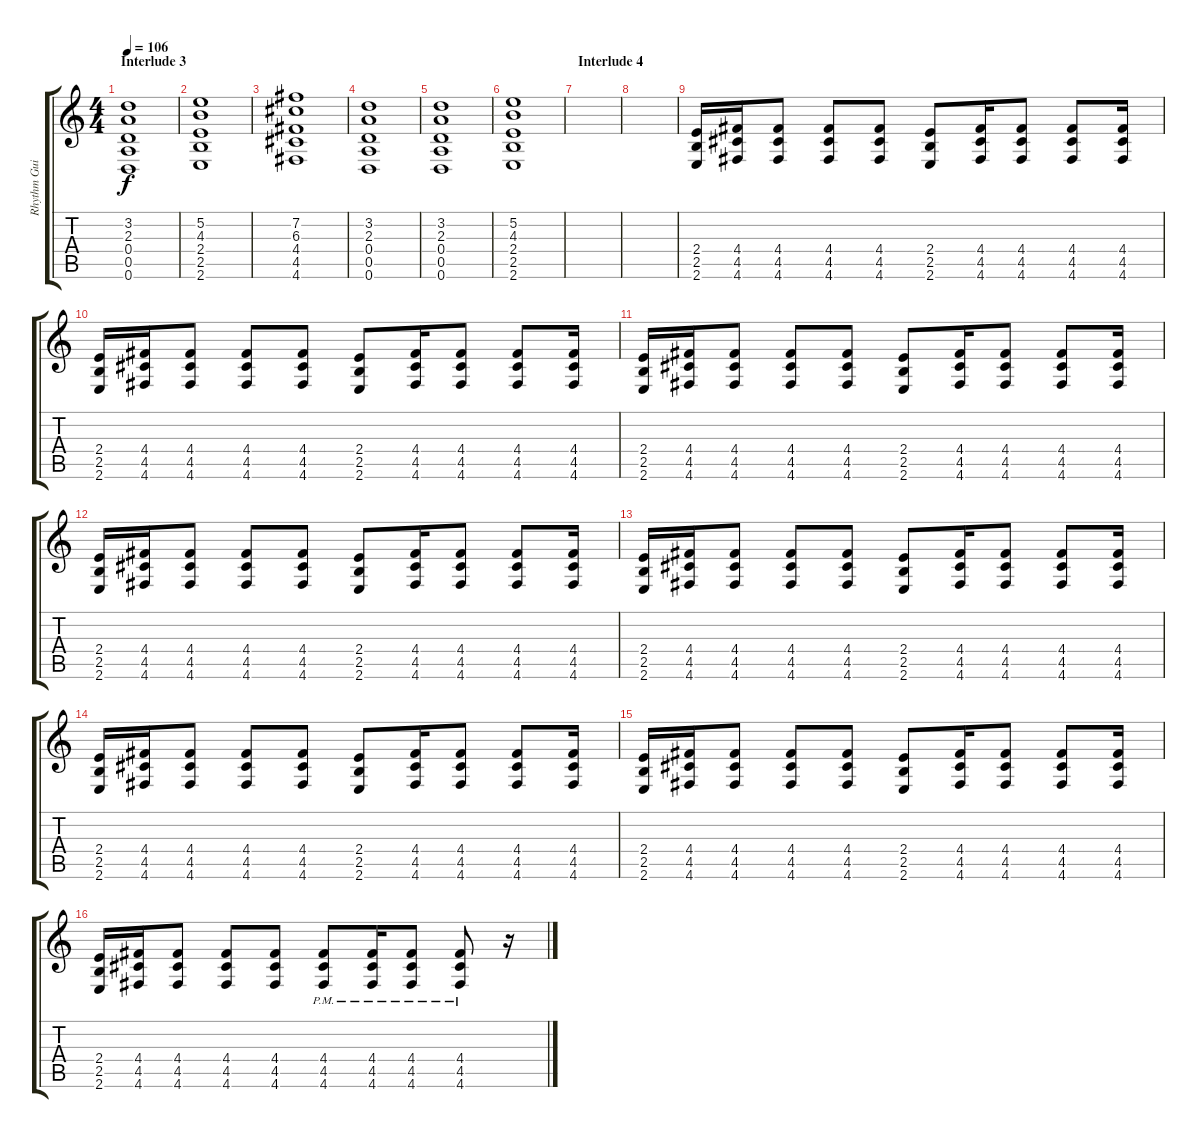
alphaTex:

\track ("Rhythm Guitar" "Rhythm Gui") {instrument overdrivenguitar}
\staff {score tabs}
\tuning (E4 B3 G3 D3 A2 D2) {hide}
\ts (4 4)
\section ("" "Interlude 3")
\tempo 106
\clef g2
\ks c
(3.2 2.3 0.4 0.5 0.6).1{dy f} |
(5.2 4.3 2.4 2.5 2.6).1 |
(7.2 6.3 4.4 4.5 4.6).1 |
(3.2 2.3 0.4 0.5 0.6).1 |
(3.2 2.3 0.4 0.5 0.6).1 |
(5.2 4.3 2.4 2.5 2.6).1 |
\section ("" "Interlude 4")
|
|
(2.4 2.5 2.6).16 (4.4 4.5 4.6).16 (4.4 4.5 4.6).8 (4.4 4.5 4.6).8 (4.4 4.5 4.6).8 (2.4 2.5 2.6).8 (4.4 4.5 4.6).16 (4.4 4.5 4.6).8 (4.4 4.5 4.6).8 (4.4 4.5 4.6).16 |
(2.4 2.5 2.6).16 (4.4 4.5 4.6).16 (4.4 4.5 4.6).8 (4.4 4.5 4.6).8 (4.4 4.5 4.6).8 (2.4 2.5 2.6).8 (4.4 4.5 4.6).16 (4.4 4.5 4.6).8 (4.4 4.5 4.6).8 (4.4 4.5 4.6).16 |
(2.4 2.5 2.6).16 (4.4 4.5 4.6).16 (4.4 4.5 4.6).8 (4.4 4.5 4.6).8 (4.4 4.5 4.6).8 (2.4 2.5 2.6).8 (4.4 4.5 4.6).16 (4.4 4.5 4.6).8 (4.4 4.5 4.6).8 (4.4 4.5 4.6).16 |
(2.4 2.5 2.6).16 (4.4 4.5 4.6).16 (4.4 4.5 4.6).8 (4.4 4.5 4.6).8 (4.4 4.5 4.6).8 (2.4 2.5 2.6).8 (4.4 4.5 4.6).16 (4.4 4.5 4.6).8 (4.4 4.5 4.6).8 (4.4 4.5 4.6).16 |
(2.4 2.5 2.6).16 (4.4 4.5 4.6).16 (4.4 4.5 4.6).8 (4.4 4.5 4.6).8 (4.4 4.5 4.6).8 (2.4 2.5 2.6).8 (4.4 4.5 4.6).16 (4.4 4.5 4.6).8 (4.4 4.5 4.6).8 (4.4 4.5 4.6).16 |
(2.4 2.5 2.6).16 (4.4 4.5 4.6).16 (4.4 4.5 4.6).8 (4.4 4.5 4.6).8 (4.4 4.5 4.6).8 (2.4 2.5 2.6).8 (4.4 4.5 4.6).16 (4.4 4.5 4.6).8 (4.4 4.5 4.6).8 (4.4 4.5 4.6).16 |
(2.4 2.5 2.6).16 (4.4 4.5 4.6).16 (4.4 4.5 4.6).8 (4.4 4.5 4.6).8 (4.4 4.5 4.6).8 (2.4 2.5 2.6).8 (4.4 4.5 4.6).16 (4.4 4.5 4.6).8 (4.4 4.5 4.6).8 (4.4 4.5 4.6).16 |
(2.4 2.5 2.6).16 (4.4 4.5 4.6).16 (4.4 4.5 4.6).8 (4.4 4.5 4.6).8 (4.4 4.5 4.6).8 (4.4{pm} 4.5{pm} 4.6{pm}).8 (4.4{pm} 4.5{pm} 4.6{pm}).16 (4.4{pm} 4.5{pm} 4.6{pm}).8 (4.4{pm} 4.5{pm} 4.6{pm}).8 r.16
